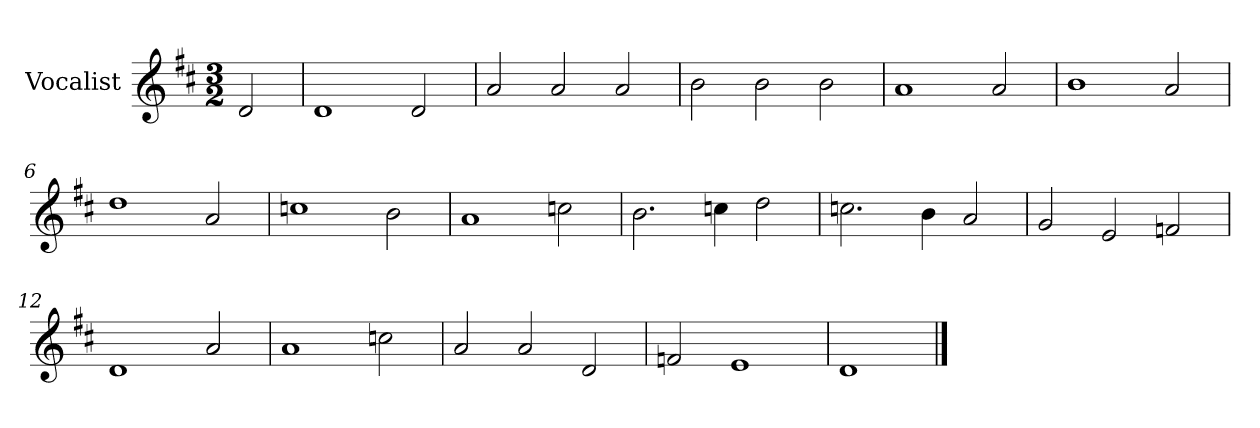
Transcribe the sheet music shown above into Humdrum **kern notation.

**kern
*part1
*staff1
*I"Vocalist
*k[f#c#]
*D:
*M3/2
=
2d
=1
1d
2d
=2
2a
2a
2a
=3
2b
2b
2b
=4
1a
2a
=5
1b
2a
=6
1dd
2a
=7
1ccn
2b
=8
1a
2ccn
=9
2.b
4ccn
2dd
=10
2.ccn
4b
2a
=11
2g
2e
2fn
=12
1d
2a
=13
1a
2ccn
=14
2a
2a
2d
=15
2fn
1e
=16
1d
==
*-
